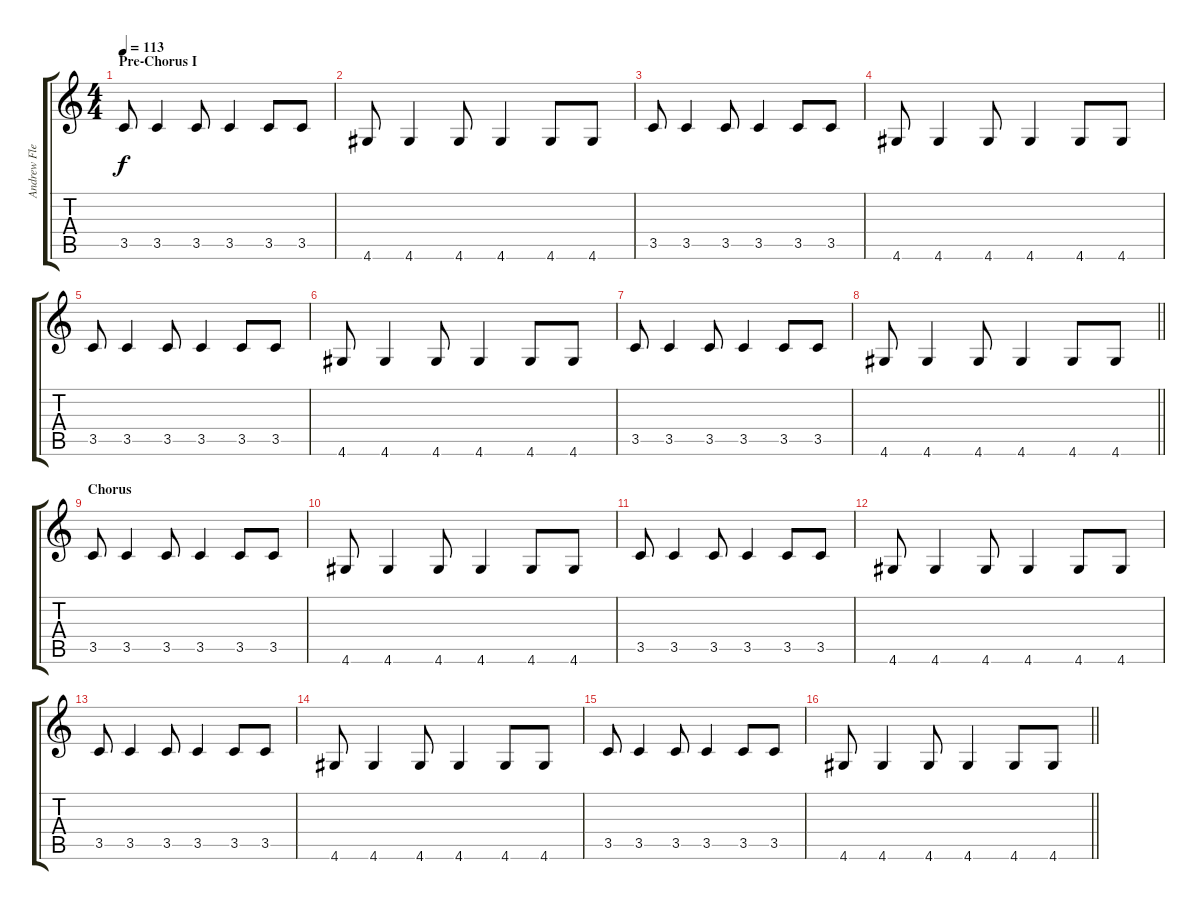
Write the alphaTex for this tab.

\track ("Andrew Fletcher - Synth Bass" "Andrew Fle") {instrument synthbass2}
\staff {score tabs}
\tuning (E4 B3 G3 D3 A2 E2) {hide}
\ts (4 4)
\section ("" "Pre-Chorus I")
\tempo 113
\clef g2
\ks c
3.5.8{dy f} 3.5.4 3.5.8 3.5.4 3.5.8 3.5.8 |
4.6.8 4.6.4 4.6.8 4.6.4 4.6.8 4.6.8 |
3.5.8 3.5.4 3.5.8 3.5.4 3.5.8 3.5.8 |
4.6.8 4.6.4 4.6.8 4.6.4 4.6.8 4.6.8 |
3.5.8 3.5.4 3.5.8 3.5.4 3.5.8 3.5.8 |
4.6.8 4.6.4 4.6.8 4.6.4 4.6.8 4.6.8 |
3.5.8 3.5.4 3.5.8 3.5.4 3.5.8 3.5.8 |
\barLineRight lightlight
4.6.8 4.6.4 4.6.8 4.6.4 4.6.8 4.6.8 |
\section ("" "Chorus")
3.5.8 3.5.4 3.5.8 3.5.4 3.5.8 3.5.8 |
4.6.8 4.6.4 4.6.8 4.6.4 4.6.8 4.6.8 |
3.5.8 3.5.4 3.5.8 3.5.4 3.5.8 3.5.8 |
4.6.8 4.6.4 4.6.8 4.6.4 4.6.8 4.6.8 |
3.5.8 3.5.4 3.5.8 3.5.4 3.5.8 3.5.8 |
4.6.8 4.6.4 4.6.8 4.6.4 4.6.8 4.6.8 |
3.5.8 3.5.4 3.5.8 3.5.4 3.5.8 3.5.8 |
\barLineRight lightlight
4.6.8 4.6.4 4.6.8 4.6.4 4.6.8 4.6.8
